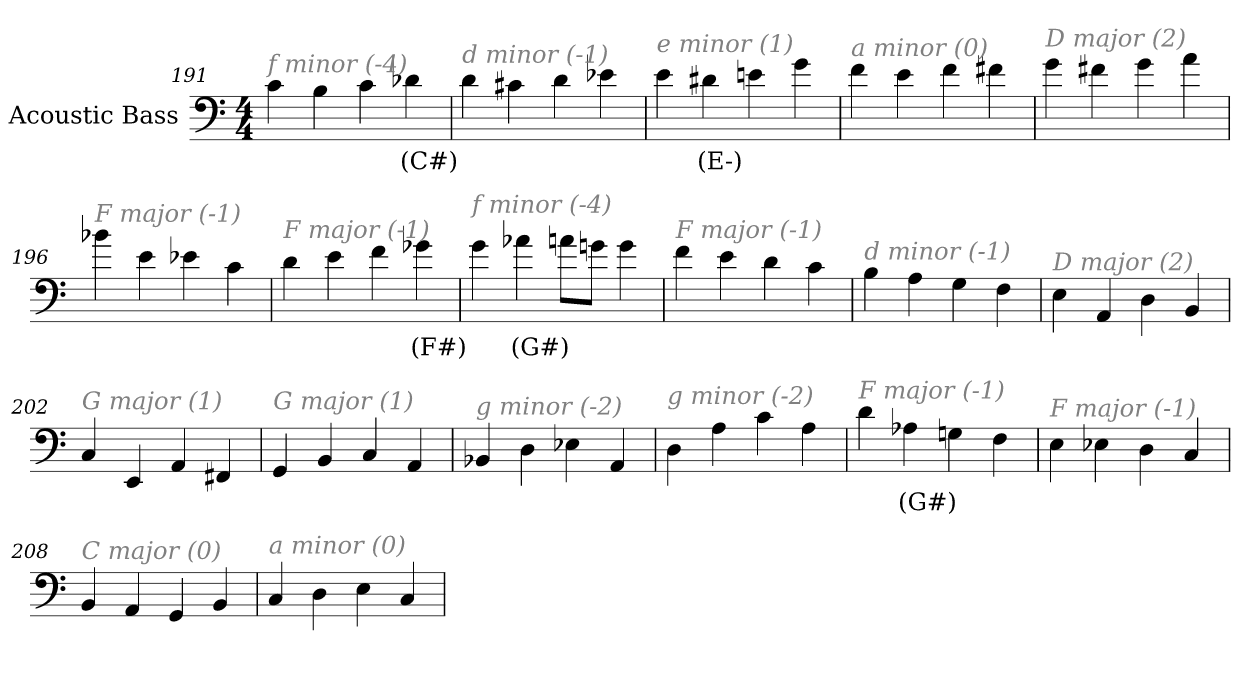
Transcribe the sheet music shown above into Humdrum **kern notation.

**kern	**text
*part1	*part1
*staff1	*staff1
*I"Acoustic Bass	*
*clefF4	*
*ITrd7c12	*
*k[]	*
*C:	*
*M4/4	*
=191	=191
!LO:TX:i:color=#808080:t=f minor (-4)	!
4C	.
4BB	.
4C	.
4D-Xi	(C#)
=192	=192
!LO:TX:i:color=#808080:t=d minor (-1)	!
4D	.
4C#X	.
4D	.
4E-X	.
=193	=193
!LO:TX:i:color=#808080:t=e minor (1)	!
4E	.
4D#Xi	(E-)
4En	.
4G	.
=194	=194
!LO:TX:i:color=#808080:t=a minor (0)	!
4F	.
4E	.
4F	.
4F#X	.
=195	=195
!LO:TX:i:color=#808080:t=D major (2)	!
4G	.
4F#X	.
4G	.
4A	.
=196	=196
!LO:TX:i:color=#808080:t=F major (-1)	!
4B-X	.
4E	.
4E-X	.
4C	.
=197	=197
!LO:TX:i:color=#808080:t=F major (-1)	!
4D	.
4E	.
4F	.
4G-Xi	(F#)
=198	=198
!LO:TX:i:color=#808080:t=f minor (-4)	!
4G	.
4A-Xi	(G#)
8AL	.
8GnJ	.
4G	.
=199	=199
!LO:TX:i:color=#808080:t=F major (-1)	!
4F	.
4E	.
4D	.
4C	.
=200	=200
!LO:TX:i:color=#808080:t=d minor (-1)	!
4BB	.
4AA	.
4GG	.
4FF	.
=201	=201
!LO:TX:i:color=#808080:t=D major (2)	!
4EE	.
4AAA	.
4DD	.
4BBB	.
=202	=202
!LO:TX:i:color=#808080:t=G major (1)	!
4CC	.
4EEE	.
4AAA	.
4FFF#X	.
=203	=203
!LO:TX:i:color=#808080:t=G major (1)	!
4GGG	.
4BBB	.
4CC	.
4AAA	.
=204	=204
!LO:TX:i:color=#808080:t=g minor (-2)	!
4BBB-X	.
4DD	.
4EE-X	.
4AAA	.
=205	=205
!LO:TX:i:color=#808080:t=g minor (-2)	!
4DD	.
4AA	.
4C	.
4AA	.
=206	=206
!LO:TX:i:color=#808080:t=F major (-1)	!
4D	.
4AA-Xi	(G#)
4GGn	.
4FF	.
=207	=207
!LO:TX:i:color=#808080:t=F major (-1)	!
4EE	.
4EE-X	.
4DD	.
4CC	.
=208	=208
!LO:TX:i:color=#808080:t=C major (0)	!
4BBB	.
4AAA	.
4GGG	.
4BBB	.
=209	=209
!LO:TX:i:color=#808080:t=a minor (0)	!
4CC	.
4DD	.
4EE	.
4CC	.
=	=
*-	*-
